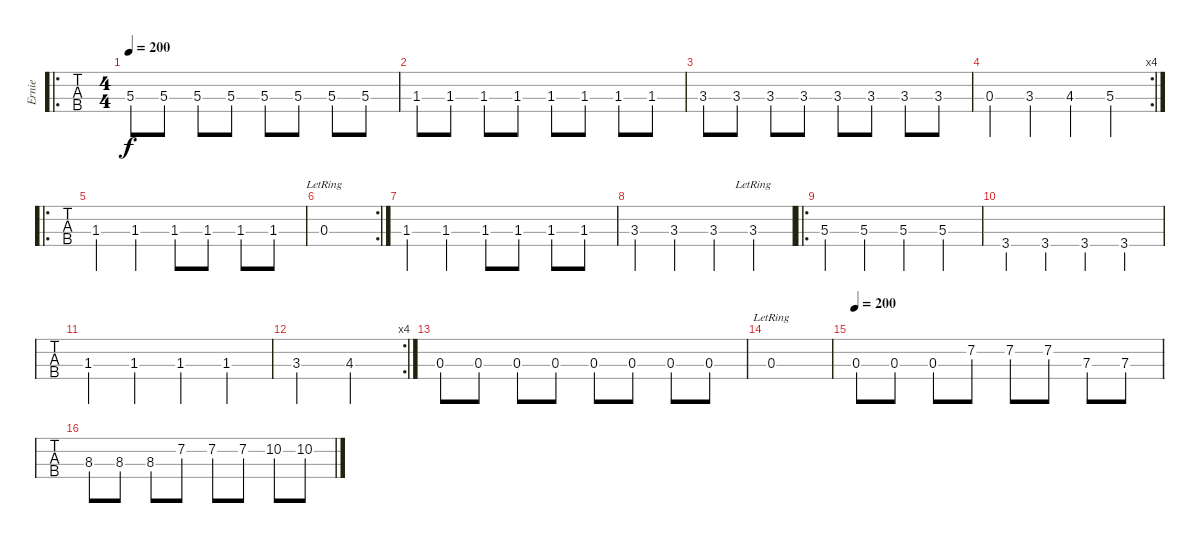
\track ("Ernie" "Ernie") {instrument electricbassfinger}
\staff {tabs}
\tuning (G2 D2 A1 E1) {hide}
\ro
\ts (4 4)
\tempo 200
\clef f4
\ks c
5.3.8{dy f} 5.3.8 5.3.8 5.3.8 5.3.8 5.3.8 5.3.8 5.3.8 |
1.3.8 1.3.8 1.3.8 1.3.8 1.3.8 1.3.8 1.3.8 1.3.8 |
3.3.8 3.3.8 3.3.8 3.3.8 3.3.8 3.3.8 3.3.8 3.3.8 |
\rc 4
0.3.4 3.3.4 4.3.4 5.3.4 |
\ro
1.3.4 1.3.4 1.3.8 1.3.8 1.3.8 1.3.8 |
\rc 2
0.3{lr}.1 |
1.3.4 1.3.4 1.3.8 1.3.8 1.3.8 1.3.8 |
3.3.4 3.3.4 3.3.4 3.3{lr}.4 |
\ro
5.3.4 5.3.4 5.3.4 5.3.4 |
3.4.4 3.4.4 3.4.4 3.4.4 |
1.3.4 1.3.4 1.3.4 1.3.4 |
\rc 4
3.3.2 4.3.2 |
0.3.8 0.3.8 0.3.8 0.3.8 0.3.8 0.3.8 0.3.8 0.3.8 |
0.3{lr}.1 |
\tempo 200
0.3.8 0.3.8 0.3.8 7.2.8 7.2.8 7.2.8 7.3.8 7.3.8 |
8.3.8 8.3.8 8.3.8 7.2.8 7.2.8 7.2.8 10.2.8 10.2.8
